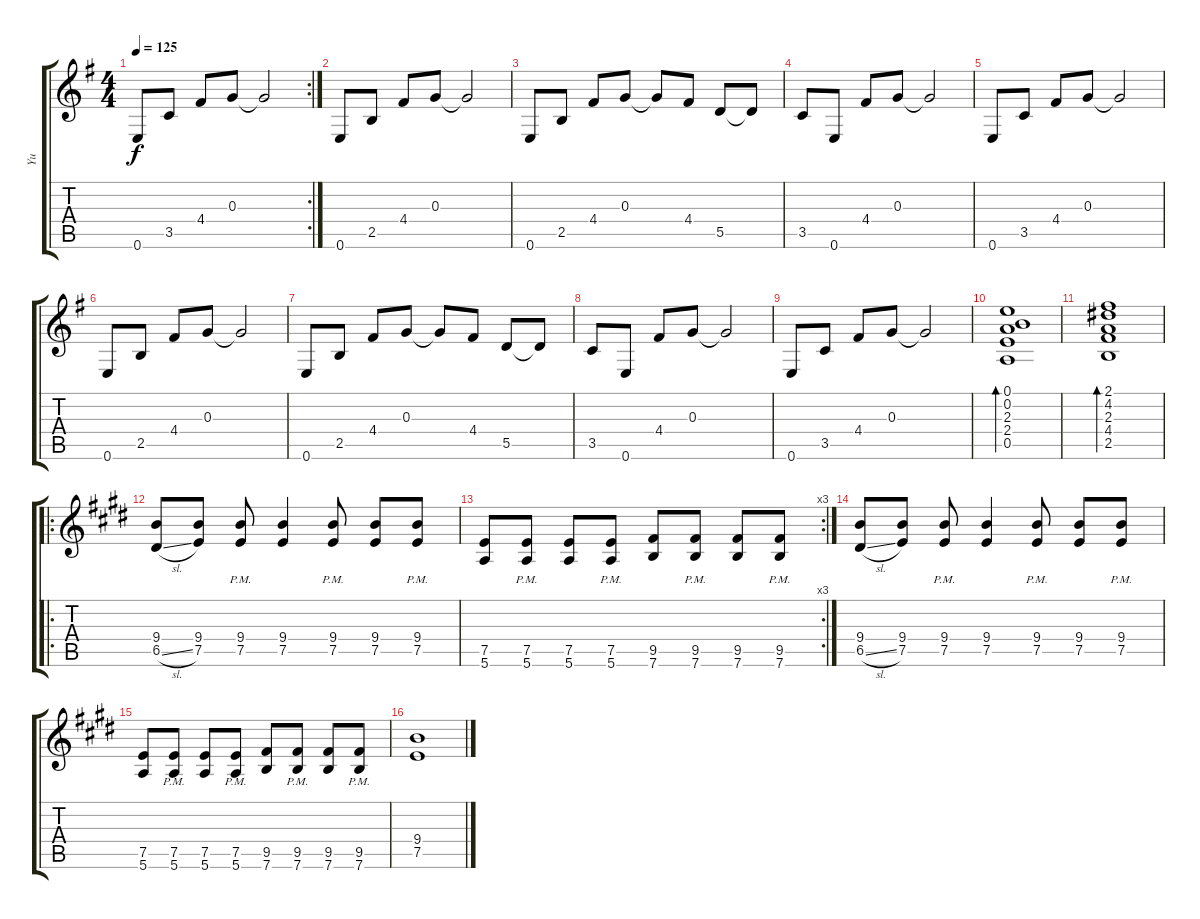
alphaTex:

\track ("Yu" "Yu") {instrument overdrivenguitar}
\staff {score tabs}
\tuning (E4 B3 G3 D3 A2 E2) {hide}
\rc 2
\ts (4 4)
\tempo 125
\clef g2
\ks eminor
0.6.8{dy f} 3.5.8 4.4.8 0.3.8 0.3{t}.2 |
0.6.8 2.5.8 4.4.8 0.3.8 0.3{t}.2 |
0.6.8 2.5.8 4.4.8 0.3.8 0.3{t}.8 4.4.8 5.5.8 5.5{t}.8 |
3.5.8 0.6.8 4.4.8 0.3.8 0.3{t}.2 |
0.6.8 3.5.8 4.4.8 0.3.8 0.3{t}.2 |
0.6.8 2.5.8 4.4.8 0.3.8 0.3{t}.2 |
0.6.8 2.5.8 4.4.8 0.3.8 0.3{t}.8 4.4.8 5.5.8 5.5{t}.8 |
3.5.8 0.6.8 4.4.8 0.3.8 0.3{t}.2 |
0.6.8 3.5.8 4.4.8 0.3.8 0.3{t}.2 |
(0.1 0.2 2.3 2.4 0.5).1{bd 480} |
(2.1 4.2 2.3 4.4 2.5).1{bd 480} |
\ro
\ks e
(9.4 6.5{sl}).8 (9.4 7.5).8 (9.4{pm} 7.5{pm}).8 (9.4 7.5).4 (9.4{pm} 7.5{pm}).8 (9.4 7.5).8 (9.4{pm} 7.5{pm}).8 |
\rc 3
(7.5 5.6).8 (7.5{pm} 5.6{pm}).8 (7.5 5.6).8 (7.5{pm} 5.6{pm}).8 (9.5 7.6).8 (9.5{pm} 7.6{pm}).8 (9.5 7.6).8 (9.5{pm} 7.6{pm}).8 |
(9.4 6.5{sl}).8 (9.4 7.5).8 (9.4{pm} 7.5{pm}).8 (9.4 7.5).4 (9.4{pm} 7.5{pm}).8 (9.4 7.5).8 (9.4{pm} 7.5{pm}).8 |
(7.5 5.6).8 (7.5{pm} 5.6{pm}).8 (7.5 5.6).8 (7.5{pm} 5.6{pm}).8 (9.5 7.6).8 (9.5{pm} 7.6{pm}).8 (9.5 7.6).8 (9.5{pm} 7.6{pm}).8 |
(9.4 7.5).1
